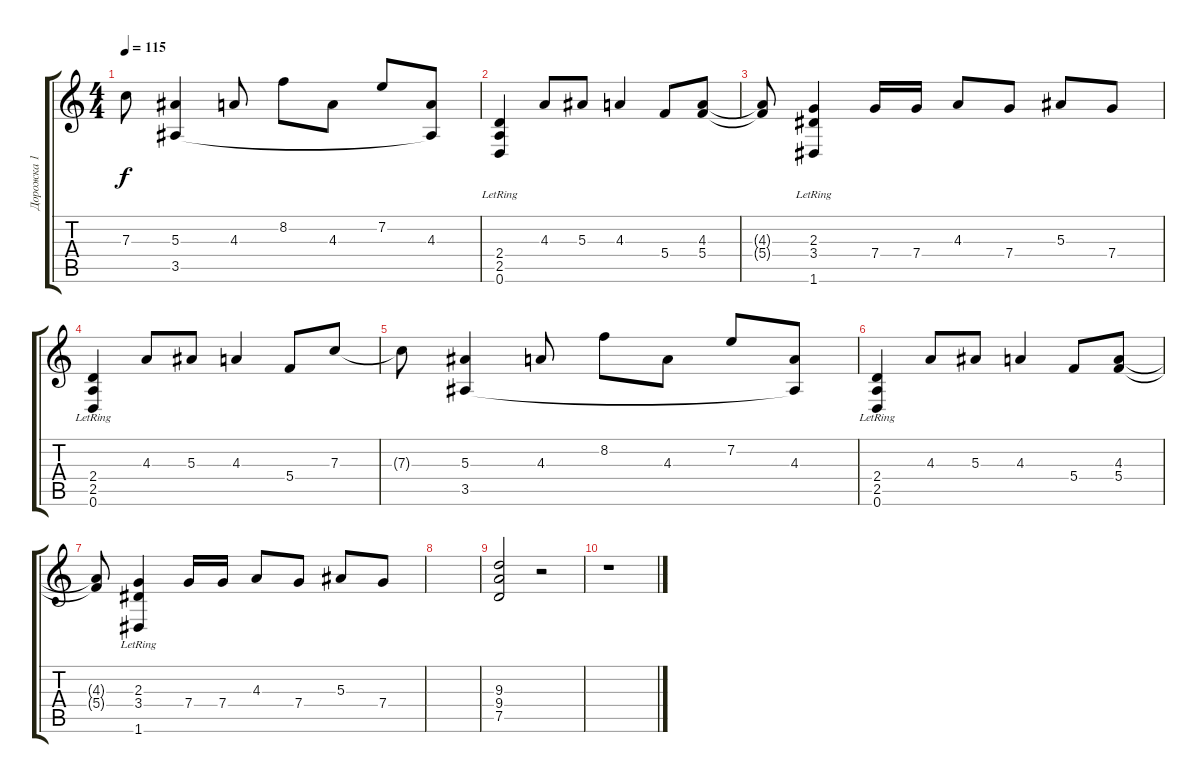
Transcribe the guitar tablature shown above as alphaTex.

\track ("Дорожка 1" "Дорожка 1") {instrument acousticguitarnylon}
\staff {score tabs}
\tuning (D4 A3 F3 C3 G2 D2) {hide}
\ts (4 4)
\tempo 115
\clef g2
\ks c
7.3{t}.8{dy f} (5.3 3.5).4 4.3.8 8.2.8 4.3.8 7.2.8 (4.3 3.5{t}).8 |
(2.4{lr} 2.5{lr} 0.6{lr}).4 4.3.8 5.3.8 4.3.4 5.4.8 (4.3 5.4).8 |
(4.3{t} 5.4{t}).8 (2.3 3.4 1.6{lr}).4 7.4.16 7.4.16 4.3.8 7.4.8 5.3.8 7.4.8 |
(2.4{lr} 2.5{lr} 0.6{lr}).4 4.3.8 5.3.8 4.3.4 5.4.8 7.3.8 |
7.3{t}.8 (5.3 3.5).4 4.3.8 8.2.8 4.3.8 7.2.8 (4.3 3.5{t}).8 |
(2.4{lr} 2.5{lr} 0.6{lr}).4 4.3.8 5.3.8 4.3.4 5.4.8 (4.3 5.4).8 |
(4.3{t} 5.4{t}).8 (2.3 3.4 1.6{lr}).4 7.4.16 7.4.16 4.3.8 7.4.8 5.3.8 7.4.8 |
|
(9.3 9.4 7.5).2{instrument distortionguitar} r.2 |
r.1
